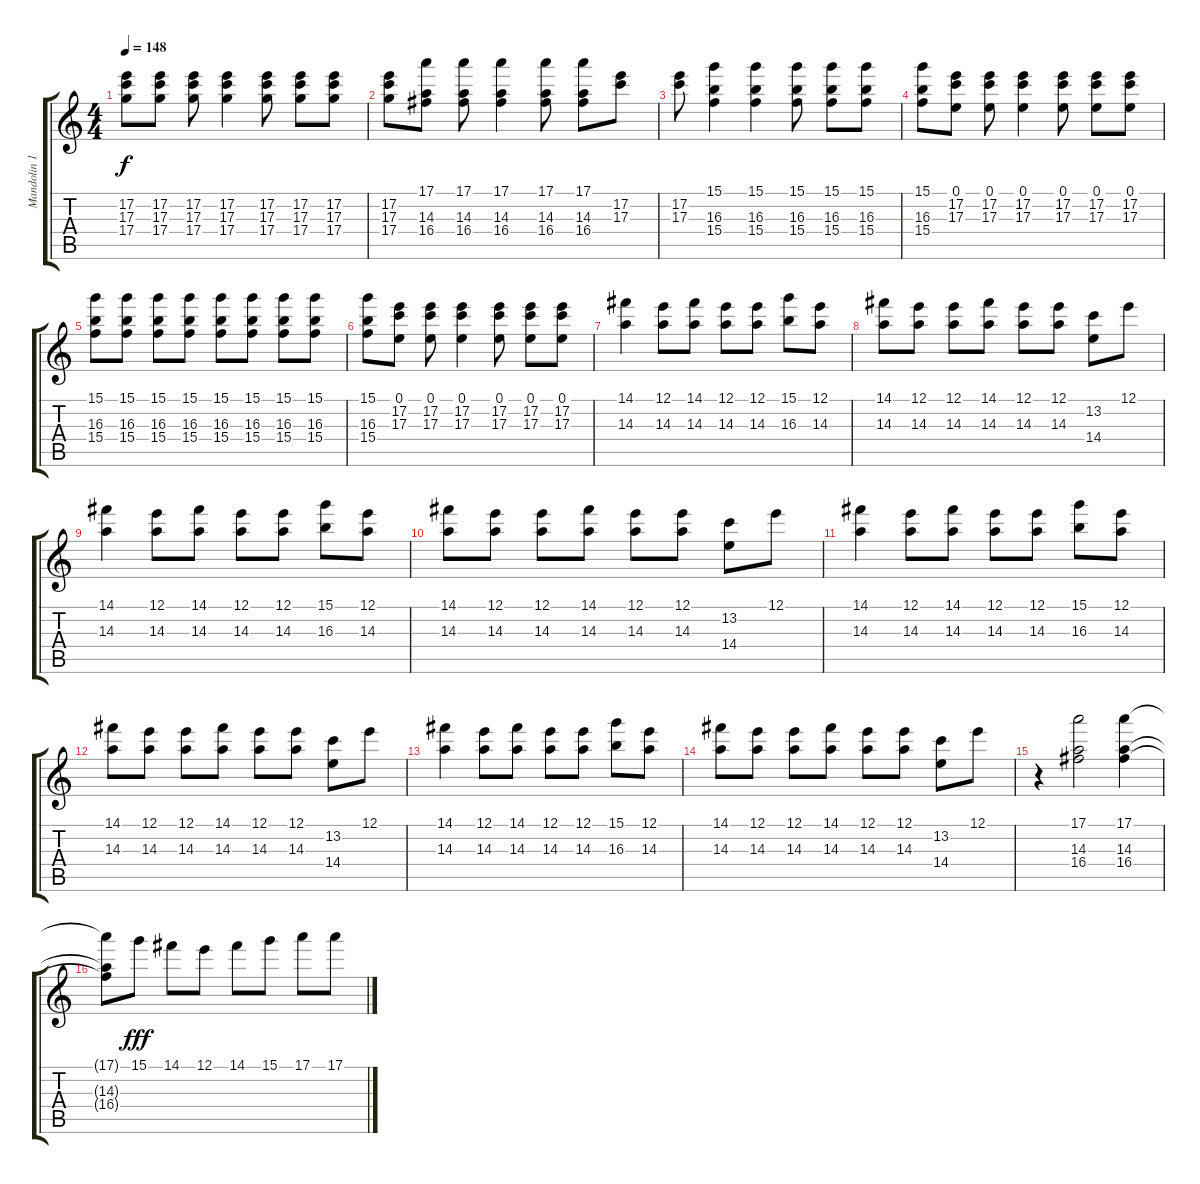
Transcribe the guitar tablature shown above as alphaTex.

\track ("Mandolin 1" "Mandolin 1") {instrument acousticguitarnylon}
\staff {score tabs}
\tuning (E4 B3 G3 D3 A2 E2) {hide}
\ts (4 4)
\tempo 148
\clef g2
\ks c
(17.2 17.3 17.4).8{dy f} (17.2 17.3 17.4).8 (17.2 17.3 17.4).8 (17.2 17.3 17.4).4 (17.2 17.3 17.4).8 (17.2 17.3 17.4).8 (17.2 17.3 17.4).8 |
(17.2 17.3 17.4).8 (17.1 14.3 16.4).8 (17.1 14.3 16.4).8 (17.1 14.3 16.4).4 (17.1 14.3 16.4).8 (17.1 14.3 16.4).8 (17.2 17.3).8 |
(17.2 17.3).8 (15.1 16.3 15.4).4 (15.1 16.3 15.4).4 (15.1 16.3 15.4).8 (15.1 16.3 15.4).8 (15.1 16.3 15.4).8 |
(15.1 16.3 15.4).8 (0.1 17.2 17.3).8 (0.1 17.2 17.3).8 (0.1 17.2 17.3).4 (0.1 17.2 17.3).8 (0.1 17.2 17.3).8 (0.1 17.2 17.3).8 |
(15.1 16.3 15.4).8 (15.1 16.3 15.4).8 (15.1 16.3 15.4).8 (15.1 16.3 15.4).8 (15.1 16.3 15.4).8 (15.1 16.3 15.4).8 (15.1 16.3 15.4).8 (15.1 16.3 15.4).8 |
(15.1 16.3 15.4).8 (0.1 17.2 17.3).8 (0.1 17.2 17.3).8 (0.1 17.2 17.3).4 (0.1 17.2 17.3).8 (0.1 17.2 17.3).8 (0.1 17.2 17.3).8 |
(14.1 14.3).4 (12.1 14.3).8 (14.1 14.3).8 (12.1 14.3).8 (12.1 14.3).8 (15.1 16.3).8 (12.1 14.3).8 |
(14.1 14.3).8 (12.1 14.3).8 (12.1 14.3).8 (14.1 14.3).8 (12.1 14.3).8 (12.1 14.3).8 (13.2 14.4).8 12.1.8 |
(14.1 14.3).4 (12.1 14.3).8 (14.1 14.3).8 (12.1 14.3).8 (12.1 14.3).8 (15.1 16.3).8 (12.1 14.3).8 |
(14.1 14.3).8 (12.1 14.3).8 (12.1 14.3).8 (14.1 14.3).8 (12.1 14.3).8 (12.1 14.3).8 (13.2 14.4).8 12.1.8 |
(14.1 14.3).4 (12.1 14.3).8 (14.1 14.3).8 (12.1 14.3).8 (12.1 14.3).8 (15.1 16.3).8 (12.1 14.3).8 |
(14.1 14.3).8 (12.1 14.3).8 (12.1 14.3).8 (14.1 14.3).8 (12.1 14.3).8 (12.1 14.3).8 (13.2 14.4).8 12.1.8 |
(14.1 14.3).4 (12.1 14.3).8 (14.1 14.3).8 (12.1 14.3).8 (12.1 14.3).8 (15.1 16.3).8 (12.1 14.3).8 |
(14.1 14.3).8 (12.1 14.3).8 (12.1 14.3).8 (14.1 14.3).8 (12.1 14.3).8 (12.1 14.3).8 (13.2 14.4).8 12.1.8 |
r.4 (17.1 14.3 16.4).2 (17.1 14.3 16.4).4 |
(17.1{t} 14.3{t} 16.4{t}).8 15.1.8{dy fff} 14.1.8 12.1.8 14.1.8 15.1.8 17.1.8 17.1.8
